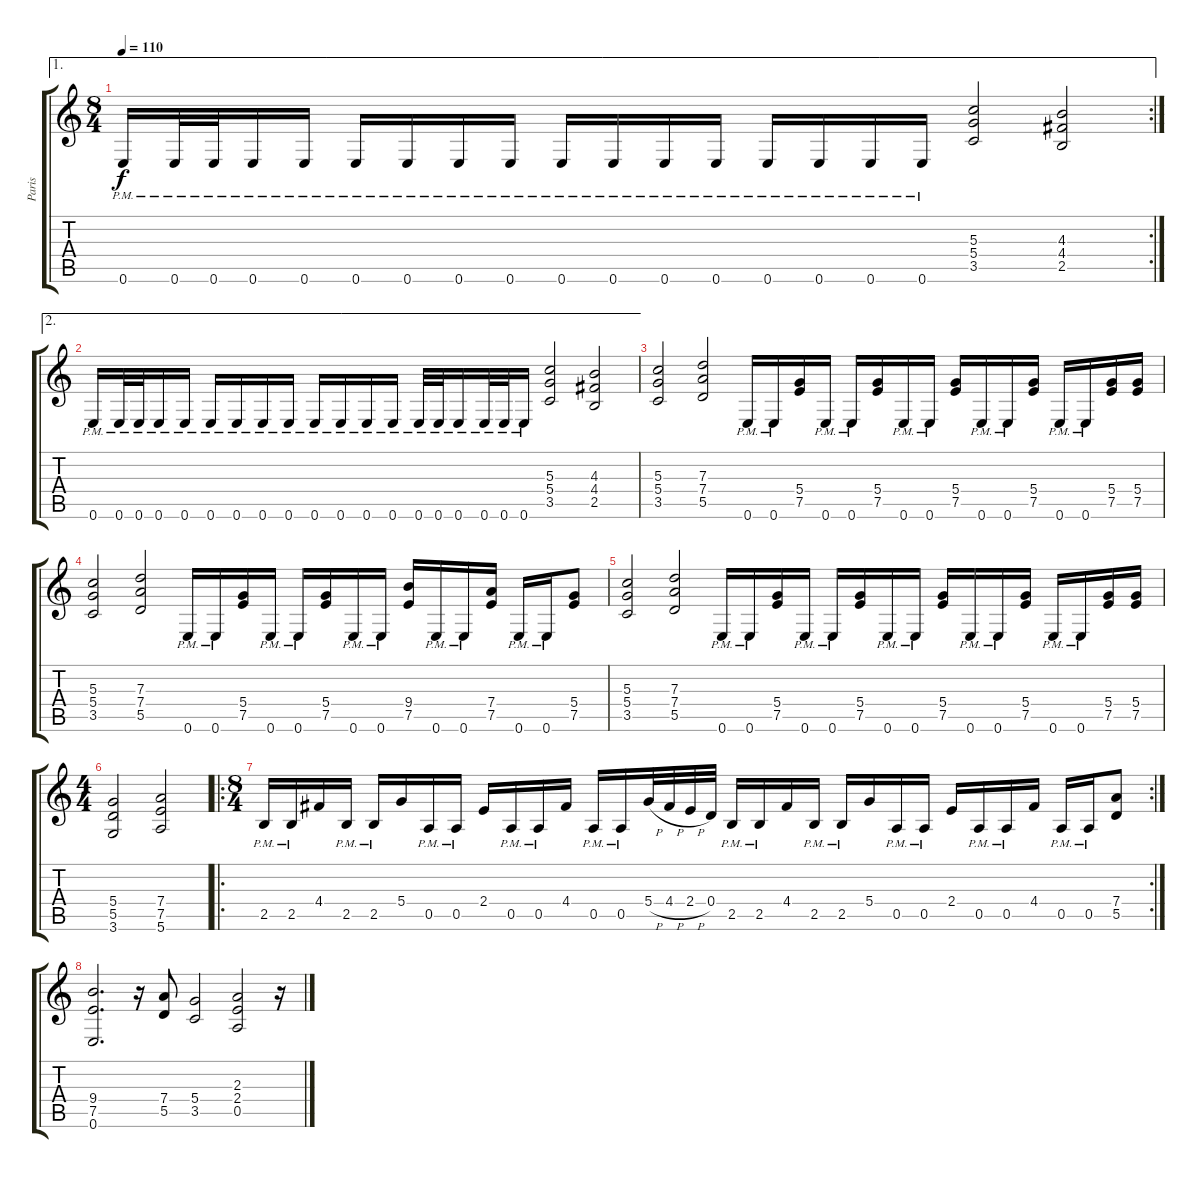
\track ("Paris" "Paris") {instrument overdrivenguitar}
\staff {score tabs}
\tuning (E4 B3 G3 D3 A2 E2) {hide}
\ae 1
\rc 2
\ts (8 4)
\tempo 110
\clef g2
\ks c
0.6{pm}.16{dy f} 0.6{pm}.32 0.6{pm}.32 0.6{pm}.16 0.6{pm}.16 0.6{pm}.16 0.6{pm}.16 0.6{pm}.16 0.6{pm}.16 0.6{pm}.16 0.6{pm}.16 0.6{pm}.16 0.6{pm}.16 0.6{pm}.16 0.6{pm}.16 0.6{pm}.16 0.6{pm}.16 (5.3 5.4 3.5).2 (4.3 4.4 2.5).2 |
\ae 2
0.6{pm}.16 0.6{pm}.32 0.6{pm}.32 0.6{pm}.16 0.6{pm}.16 0.6{pm}.16 0.6{pm}.16 0.6{pm}.16 0.6{pm}.16 0.6{pm}.16 0.6{pm}.16 0.6{pm}.16 0.6{pm}.16 0.6{pm}.32 0.6{pm}.32 0.6{pm}.16 0.6{pm}.32 0.6{pm}.32 0.6{pm}.16 (5.3 5.4 3.5).2 (4.3 4.4 2.5).2 |
(5.3 5.4 3.5).2 (7.3 7.4 5.5).2 0.6{pm}.16 0.6{pm}.16 (5.4 7.5).16 0.6{pm}.16 0.6{pm}.16 (5.4 7.5).16 0.6{pm}.16 0.6{pm}.16 (5.4 7.5).16 0.6{pm}.16 0.6{pm}.16 (5.4 7.5).16 0.6{pm}.16 0.6{pm}.16 (5.4 7.5).16 (5.4 7.5).16 |
(5.3 5.4 3.5).2 (7.3 7.4 5.5).2 0.6{pm}.16 0.6{pm}.16 (5.4 7.5).16 0.6{pm}.16 0.6{pm}.16 (5.4 7.5).16 0.6{pm}.16 0.6{pm}.16 (9.4 7.5).16 0.6{pm}.16 0.6{pm}.16 (7.4 7.5).16 0.6{pm}.16 0.6{pm}.16 (5.4 7.5).8 |
(5.3 5.4 3.5).2 (7.3 7.4 5.5).2 0.6{pm}.16 0.6{pm}.16 (5.4 7.5).16 0.6{pm}.16 0.6{pm}.16 (5.4 7.5).16 0.6{pm}.16 0.6{pm}.16 (5.4 7.5).16 0.6{pm}.16 0.6{pm}.16 (5.4 7.5).16 0.6{pm}.16 0.6{pm}.16 (5.4 7.5).16 (5.4 7.5).16 |
\ts (4 4)
(5.4 5.5 3.6).2 (7.4 7.5 5.6).2 |
\ro
\rc 2
\ts (8 4)
2.5{pm}.16 2.5{pm}.16 4.4.16 2.5{pm}.16 2.5{pm}.16 5.4.16 0.5{pm}.16 0.5{pm}.16 2.4.16 0.5{pm}.16 0.5{pm}.16 4.4.16 0.5{pm}.16 0.5{pm}.16 5.4{h}.32 4.4{h}.32 2.4{h}.32 0.4.32 2.5{pm}.16 2.5{pm}.16 4.4.16 2.5{pm}.16 2.5{pm}.16 5.4.16 0.5{pm}.16 0.5{pm}.16 2.4.16 0.5{pm}.16 0.5{pm}.16 4.4.16 0.5{pm}.16 0.5{pm}.16 (7.4 5.5).8 |
(9.4 7.5 0.6).2{d} r.16 (7.4 5.5).8 (5.4 3.5).2 (2.3 2.4 0.5).2 r.16
